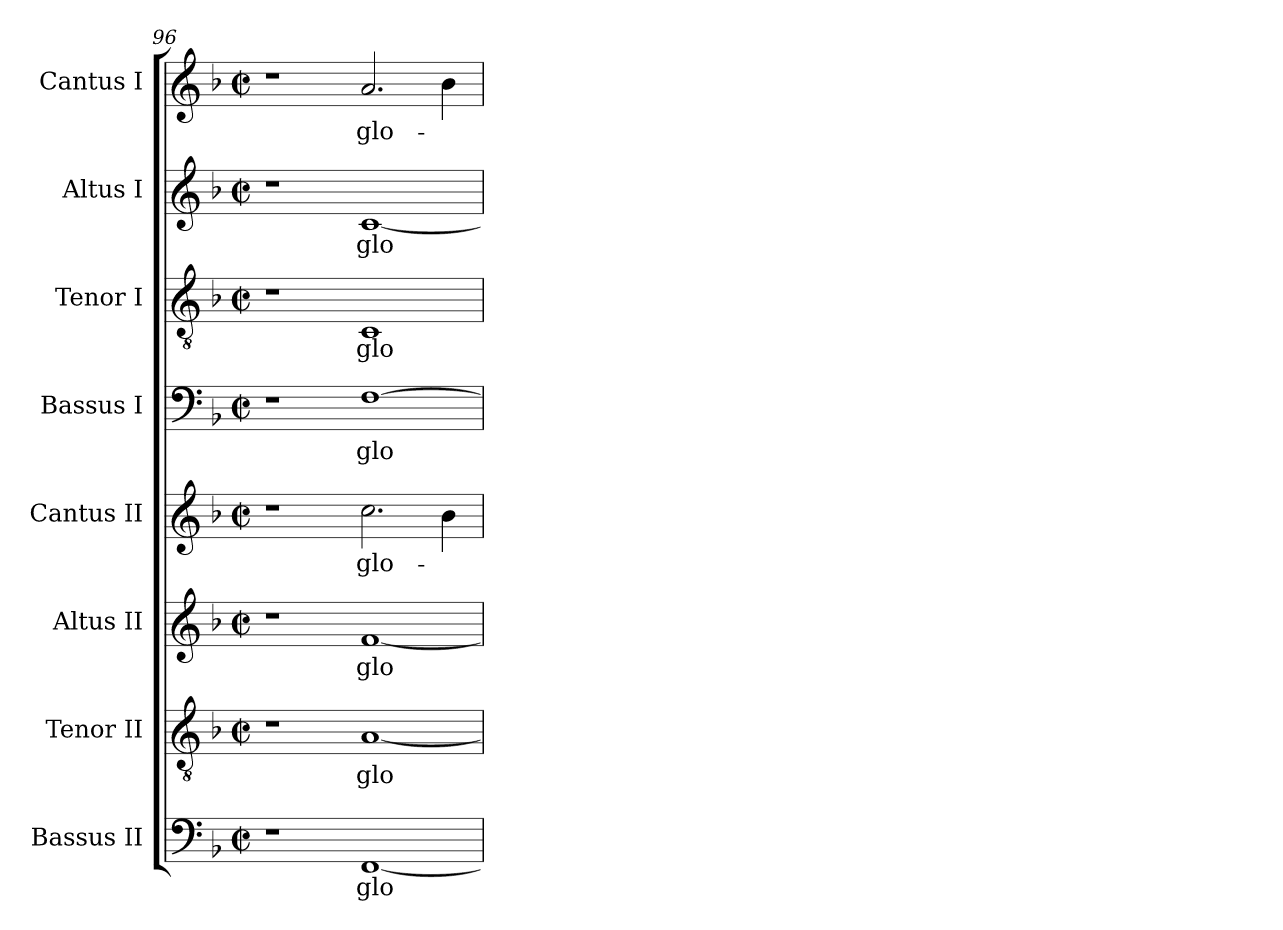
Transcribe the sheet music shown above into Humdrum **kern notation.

**kern	**text	**kern	**text	**kern	**text	**kern	**text	**kern	**text	**kern	**text	**kern	**text	**kern	**text
*part8	*part8	*part7	*part7	*part6	*part6	*part5	*part5	*part4	*part4	*part3	*part3	*part2	*part2	*part1	*part1
*staff8	*staff8	*staff7	*staff7	*staff6	*staff6	*staff5	*staff5	*staff4	*staff4	*staff3	*staff3	*staff2	*staff2	*staff1	*staff1
*I"Bassus II	*	*I"Tenor II	*	*I"Altus II	*	*I"Cantus II	*	*I"Bassus I	*	*I"Tenor I	*	*I"Altus I	*	*I"Cantus I	*
*clefF4	*	*clefGv2	*	*clefG2	*	*clefG2	*	*clefF4	*	*clefGv2	*	*clefG2	*	*clefG2	*
*k[b-]	*	*k[b-]	*	*k[b-]	*	*k[b-]	*	*k[b-]	*	*k[b-]	*	*k[b-]	*	*k[b-]	*
*F:	*	*F:	*	*F:	*	*F:	*	*F:	*	*F:	*	*F:	*	*F:	*
*M2/2	*	*M2/2	*	*M2/2	*	*M2/2	*	*M2/2	*	*M2/2	*	*M2/2	*	*M2/2	*
*met(c|)	*	*met(c|)	*	*met(c|)	*	*met(c|)	*	*met(c|)	*	*met(c|)	*	*met(c|)	*	*met(c|)	*
=96	=96	=96	=96	=96	=96	=96	=96	=96	=96	=96	=96	=96	=96	=96	=96
1r	.	1r	.	1r	.	1r	.	1r	.	1r	.	1r	.	1r	.
!	!LO:LY:b:cj	!	!LO:LY:b:cj	!	!LO:LY:b:cj	!	!LO:LY:b	!	!LO:LY:b:cj	!	!LO:LY:b:cj	!	!LO:LY:b:cj	!	!LO:LY:b
[<1FF	glo-	[<1A	glo-	[<1f	glo	2.cc\	glo-	[>1F	glo-	1C	glo-	[<1c	glo-	2.a/	glo-
.	.	.	.	.	.	4b-\	.	.	.	.	.	.	.	4b-\	.
=	=	=	=	=	=	=	=	=	=	=	=	=	=	=	=
*-	*-	*-	*-	*-	*-	*-	*-	*-	*-	*-	*-	*-	*-	*-	*-
